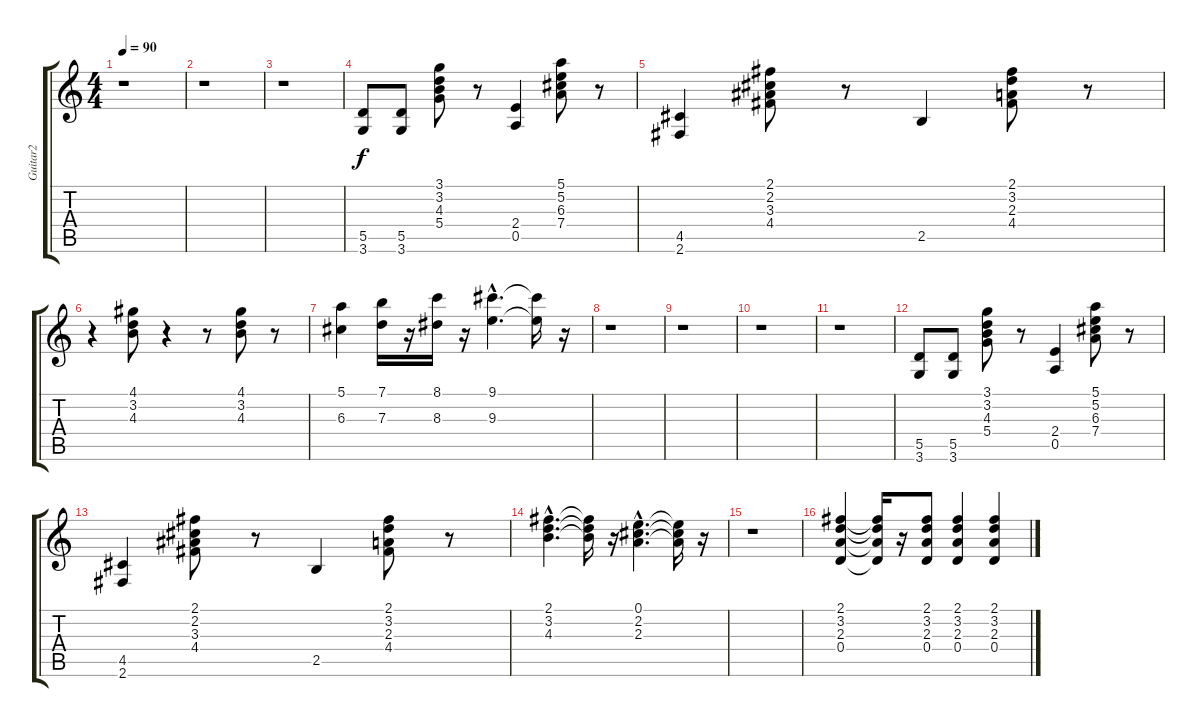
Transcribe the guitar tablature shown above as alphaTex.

\track ("Guitar2" "Guitar2") {instrument overdrivenguitar}
\staff {score tabs}
\tuning (E4 B3 G3 D3 A2 E2) {hide}
\ts (4 4)
\tempo 90
\clef g2
\ks c
r.1{dy f} |
r.1 |
r.1 |
(5.5 3.6).8 (5.5 3.6).8 (3.1 3.2 4.3 5.4).8 r.8 (2.4 0.5).4 (5.1 5.2 6.3 7.4).8 r.8 |
(4.5 2.6).4 (2.1 2.2 3.3 4.4).8 r.8 2.5.4 (2.1 3.2 2.3 4.4).8 r.8 |
r.4 (4.1 3.2 4.3).8 r.4 r.8 (4.1 3.2 4.3).8 r.8 |
(5.1 6.3).4 (7.1 7.3).16 r.16 (8.1 8.3).16 r.16 (9.1{hac} 9.3{hac}).4{d} (9.1{t} 9.3{t}).16 r.16 |
r.1 |
r.1 |
r.1 |
r.1 |
(5.5 3.6).8 (5.5 3.6).8 (3.1 3.2 4.3 5.4).8 r.8 (2.4 0.5).4 (5.1 5.2 6.3 7.4).8 r.8 |
(4.5 2.6).4 (2.1 2.2 3.3 4.4).8 r.8 2.5.4 (2.1 3.2 2.3 4.4).8 r.8 |
(2.1{hac} 3.2{hac} 4.3{hac}).4{d} (2.1{t} 3.2{t} 4.3{t}).16 r.16 (0.1{hac} 2.2{hac} 2.3{hac}).4{d} (0.1{t} 2.2{t} 2.3{t}).16 r.16 |
r.1 |
(2.1 3.2 2.3 0.4).4 (2.1{t} 3.2{t} 2.3{t} 0.4{t}).16 r.16 (2.1 3.2 2.3 0.4).8 (2.1 3.2 2.3 0.4).4 (2.1 3.2 2.3 0.4).4
